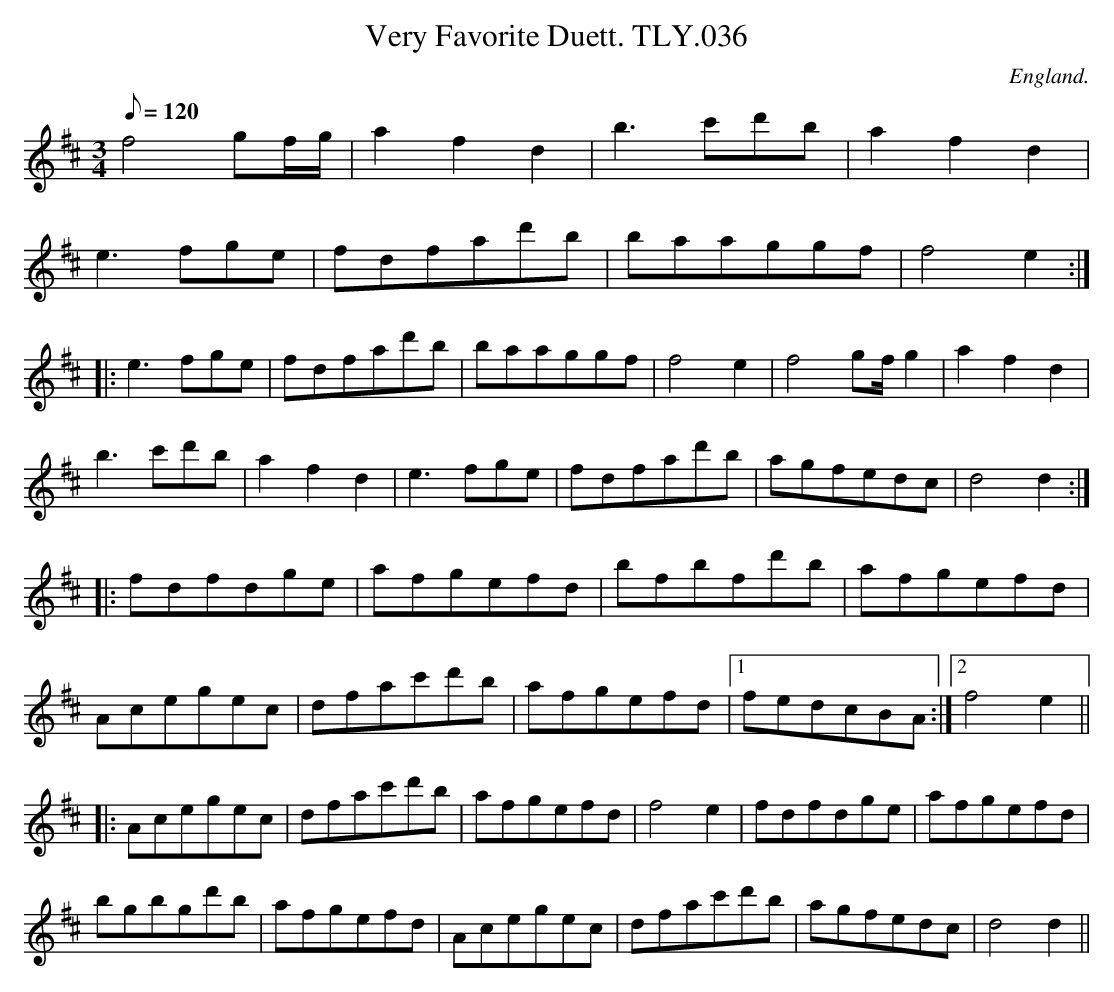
X:1
T:Very Favorite Duett. TLY.036
M:3/4
L:1/8
Q:120
O:England.
K:D
f4 gf/2g/2|a2 f2 d2|b3 c'd'b|a2 f2 d2|!
e3 fge| fdfad'b|b-aa-gg-f|f4e2:|!
|:e3 fge|  fdfad'b| baaggf|f4 e2|f4 gf/2g2|a2f2d2|!
b3 c'd'b| a2 f2 d2|e3 fge|fdfad'b | agfedc|d4 d2:|!
|:fdfdge| afgefd|bfbfd'b|afgefd|!
Acegec|dfac'd'b|afgefd|1fedcBA:|2f4 e2||!
|:Acegec|dfac'd'b|afgefd| f4 e2|fdfdge| afgefd|!
bgbgd'b|afgefd|Acegec|dfac'd'b|agfedc|d4 d2||
